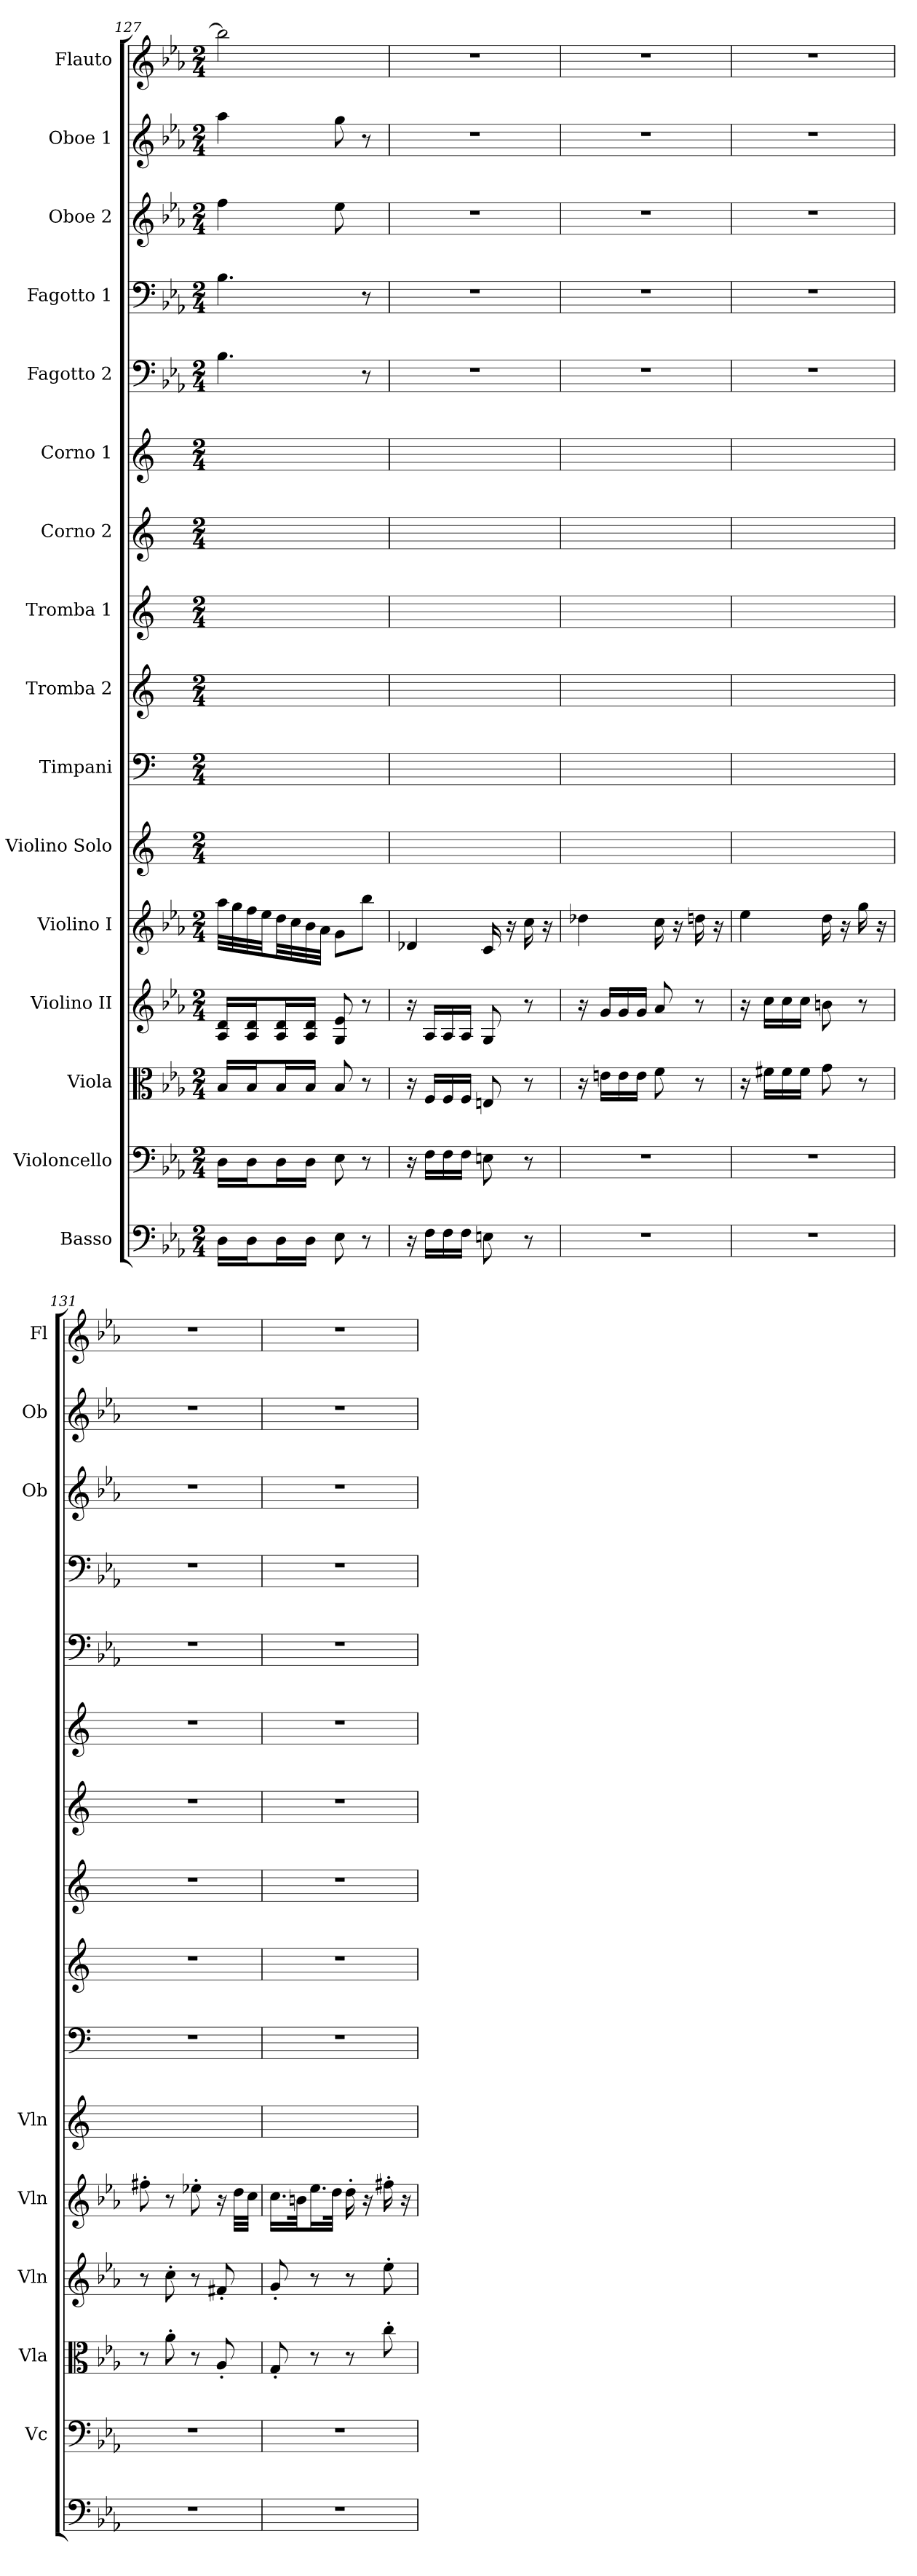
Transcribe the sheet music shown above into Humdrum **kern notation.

**kern	**kern	**kern	**kern	**kern	**kern	**kern	**kern	**kern	**kern	**kern	**kern	**kern	**kern	**kern	**kern
*part16	*part15	*part14	*part13	*part12	*part11	*part10	*part9	*part8	*part7	*part6	*part5	*part4	*part3	*part2	*part1
*staff16	*staff15	*staff14	*staff13	*staff12	*staff11	*staff10	*staff9	*staff8	*staff7	*staff6	*staff5	*staff4	*staff3	*staff2	*staff1
*I"Basso	*I"Violoncello	*I"Viola	*I"Violino II	*I"Violino I	*I"Violino Solo	*I"Timpani	*I"Tromba 2	*I"Tromba 1	*I"Corno 2	*I"Corno 1	*I"Fagotto 2	*I"Fagotto 1	*I"Oboe 2	*I"Oboe 1	*I"Flauto
*	*I'Vc	*I'Vla	*I'Vln	*I'Vln	*I'Vln	*	*	*	*	*	*	*	*I'Ob	*I'Ob	*I'Fl
*clefF4	*clefF4	*clefC3	*clefG2	*clefG2	*clefG2	*clefF4	*clefG2	*clefG2	*clefG2	*clefG2	*clefF4	*clefF4	*clefG2	*clefG2	*clefG2
*ITrd7c12	*	*	*	*	*	*	*ITrd1c2	*ITrd1c2	*ITrd7c12	*ITrd7c12	*	*	*	*	*
*k[b-e-a-]	*k[b-e-a-]	*k[b-e-a-]	*k[b-e-a-]	*k[b-e-a-]	*	*	*	*	*	*	*k[b-e-a-]	*k[b-e-a-]	*k[b-e-a-]	*k[b-e-a-]	*k[b-e-a-]
*M2/4	*M2/4	*M2/4	*M2/4	*M2/4	*M2/4	*M2/4	*M2/4	*M2/4	*M2/4	*M2/4	*M2/4	*M2/4	*M2/4	*M2/4	*M2/4
=127	=127	=127	=127	=127	=127	=127	=127	=127	=127	=127	=127	=127	=127	=127	=127
16DD\LL	16D\LL	16B-/LL	16A-/ 16d/LL	32aa-\LLL	2ryy	2ryy	2ryy	2ryy	2ryy	2ryy	4.B-	4.B-	4ff	4aa-	2bb-]
.	.	.	.	32gg\	.	.	.	.	.	.	.	.	.	.	.
16DD\J	16D\J	16B-/J	16A-/ 16d/J	32ff\	.	.	.	.	.	.	.	.	.	.	.
.	.	.	.	32ee-\JJ	.	.	.	.	.	.	.	.	.	.	.
16DD\L	16D\L	16B-/L	16A-/ 16d/L	32dd\LL	.	.	.	.	.	.	.	.	.	.	.
.	.	.	.	32cc\	.	.	.	.	.	.	.	.	.	.	.
16DD\JJ	16D\JJ	16B-/JJ	16A-/ 16d/JJ	32b-\	.	.	.	.	.	.	.	.	.	.	.
.	.	.	.	32a-\JJJ	.	.	.	.	.	.	.	.	.	.	.
8EE-	8E-	8B-	8G 8e-	8g\L	.	.	.	.	.	.	.	.	8ee-	8gg	.
8r	8r	8r	8r	8bb-\J	.	.	.	.	.	.	8r	8r	8ryy	8r	.
=128	=128	=128	=128	=128	=128	=128	=128	=128	=128	=128	=128	=128	=128	=128	=128
16r	16r	16r	16r	4d-X	2ryy	2ryy	2ryy	2ryy	2ryy	2ryy	2r	2r	2r	2r	2r
16FF\LL	16F\LL	16F/LL	16A-/LL	.	.	.	.	.	.	.	.	.	.	.	.
16FF\	16F\	16F/	16A-/	.	.	.	.	.	.	.	.	.	.	.	.
16FF\JJ	16F\JJ	16F/JJ	16A-/JJ	.	.	.	.	.	.	.	.	.	.	.	.
8EEn	8En	8En	8G	16c	.	.	.	.	.	.	.	.	.	.	.
.	.	.	.	16r	.	.	.	.	.	.	.	.	.	.	.
8r	8r	8r	8r	16cc	.	.	.	.	.	.	.	.	.	.	.
.	.	.	.	16r	.	.	.	.	.	.	.	.	.	.	.
=129	=129	=129	=129	=129	=129	=129	=129	=129	=129	=129	=129	=129	=129	=129	=129
2r	2r	16r	16r	4dd-X	2ryy	2ryy	2ryy	2ryy	2ryy	2ryy	2r	2r	2r	2r	2r
.	.	16en\LL	16g/LL	.	.	.	.	.	.	.	.	.	.	.	.
.	.	16e\	16g/	.	.	.	.	.	.	.	.	.	.	.	.
.	.	16e\JJ	16g/JJ	.	.	.	.	.	.	.	.	.	.	.	.
.	.	8f	8a-	16cc	.	.	.	.	.	.	.	.	.	.	.
.	.	.	.	16r	.	.	.	.	.	.	.	.	.	.	.
.	.	8r	8r	16ddn	.	.	.	.	.	.	.	.	.	.	.
.	.	.	.	16r	.	.	.	.	.	.	.	.	.	.	.
=130	=130	=130	=130	=130	=130	=130	=130	=130	=130	=130	=130	=130	=130	=130	=130
2r	2r	16r	16r	4ee-	2ryy	2ryy	2ryy	2ryy	2ryy	2ryy	2r	2r	2r	2r	2r
.	.	16f#X\LL	16cc\LL	.	.	.	.	.	.	.	.	.	.	.	.
.	.	16f#\	16cc\	.	.	.	.	.	.	.	.	.	.	.	.
.	.	16f#\JJ	16cc\JJ	.	.	.	.	.	.	.	.	.	.	.	.
.	.	8g	8bn	16dd	.	.	.	.	.	.	.	.	.	.	.
.	.	.	.	16r	.	.	.	.	.	.	.	.	.	.	.
.	.	8r	8r	16gg	.	.	.	.	.	.	.	.	.	.	.
.	.	.	.	16r	.	.	.	.	.	.	.	.	.	.	.
=131	=131	=131	=131	=131	=131	=131	=131	=131	=131	=131	=131	=131	=131	=131	=131
2r	2r	8r	8r	8ff#X'	2ryy	2r	2r	2r	2r	2r	2r	2r	2r	2r	2r
.	.	8a-'	8cc'	8r	.	.	.	.	.	.	.	.	.	.	.
.	.	8r	8r	8ee-X'	.	.	.	.	.	.	.	.	.	.	.
.	.	8A-'	8f#X'	16r	.	.	.	.	.	.	.	.	.	.	.
.	.	.	.	32dd\LLL	.	.	.	.	.	.	.	.	.	.	.
.	.	.	.	32cc\JJJ	.	.	.	.	.	.	.	.	.	.	.
=132	=132	=132	=132	=132	=132	=132	=132	=132	=132	=132	=132	=132	=132	=132	=132
2r	2r	8G'	8g'	16.cc\LL	2ryy	2r	2r	2r	2r	2r	2r	2r	2r	2r	2r
.	.	.	.	32bn\Jk	.	.	.	.	.	.	.	.	.	.	.
.	.	8r	8r	16.ee-\L	.	.	.	.	.	.	.	.	.	.	.
.	.	.	.	32dd\JJk	.	.	.	.	.	.	.	.	.	.	.
.	.	8r	8r	16dd'	.	.	.	.	.	.	.	.	.	.	.
.	.	.	.	16r	.	.	.	.	.	.	.	.	.	.	.
.	.	8cc'	8ee-'	16ff#X'	.	.	.	.	.	.	.	.	.	.	.
.	.	.	.	16r	.	.	.	.	.	.	.	.	.	.	.
=	=	=	=	=	=	=	=	=	=	=	=	=	=	=	=
*-	*-	*-	*-	*-	*-	*-	*-	*-	*-	*-	*-	*-	*-	*-	*-
